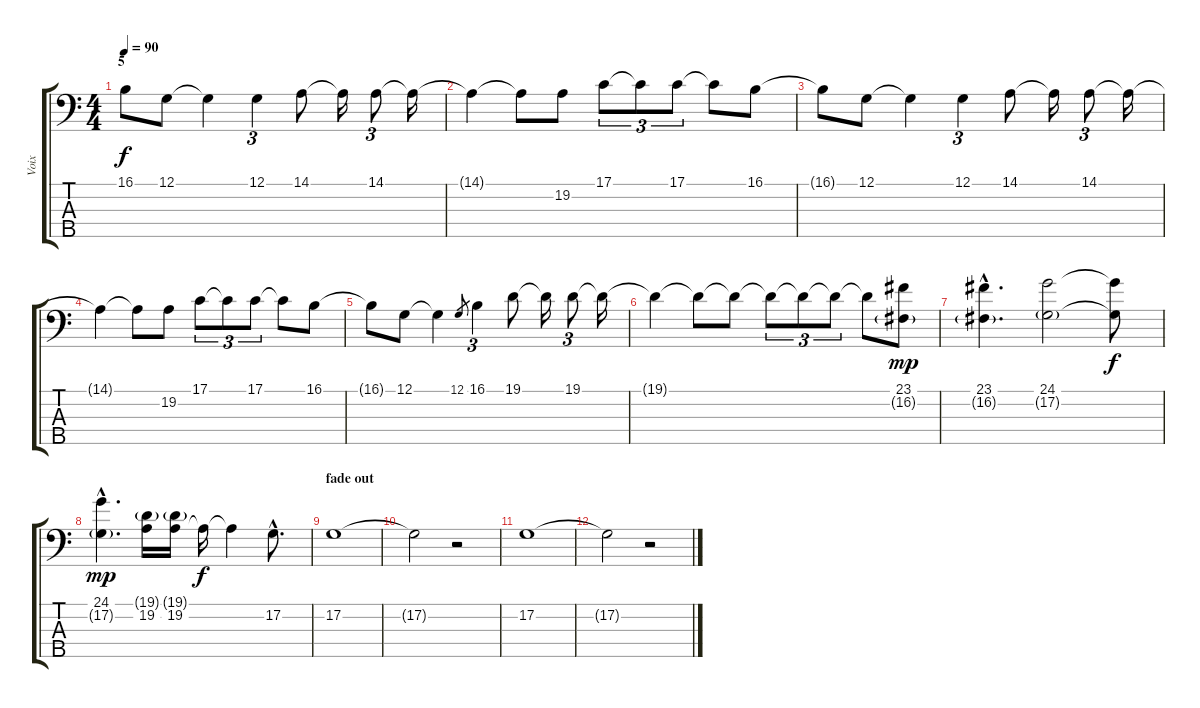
\track ("Voix" "Voix") {instrument flute}
\staff {score tabs}
\tuning (G2 D2 A1 E1 B0) {hide}
\ts (4 4)
\section ("" "5")
\tempo 90
\clef f4
\ks c
16.1{t}.8{dy f} 12.1.8 12.1{t}.4 12.1.4{tu (3 2)} 14.1.8 14.1{t}.16 14.1.8{tu (3 2)} 14.1{t}.16 |
14.1{t}.4 14.1{t}.8 19.2.8 17.1.8{tu (3 2)} 17.1{t}.8{tu (3 2)} 17.1.8{tu (3 2)} 17.1{t}.8 16.1.8 |
16.1{t}.8 12.1.8 12.1{t}.4 12.1.4{tu (3 2)} 14.1.8 14.1{t}.16 14.1.8{tu (3 2)} 14.1{t}.16 |
14.1{t}.4 14.1{t}.8 19.2.8 17.1.8{tu (3 2)} 17.1{t}.8{tu (3 2)} 17.1.8{tu (3 2)} 17.1{t}.8 16.1.8 |
16.1{t}.8 12.1.8 12.1{t}.4 12.1.8{gr} 16.1.4{tu (3 2)} 19.1.8 19.1{t}.16 19.1.8{tu (3 2)} 19.1{t}.16 |
19.1{t}.4 19.1{t}.8 19.1{t}.8 19.1{t}.8{tu (3 2)} 19.1{t}.8{tu (3 2)} 19.1{t}.8{tu (3 2)} 19.1{t}.8 (23.1 16.2{g}).8{dy mp} |
(23.1{hac} 16.2{g hac}).4{d} (24.1 17.2{g}).2 (24.1{t} 17.2{t}).8{dy f} |
(24.1{hac} 17.2{g hac}).4{d dy mp} (19.1{g} 19.2).16 (19.1{g} 19.2).16 19.2{t}.16{dy f} 19.2{t}.4 17.2{hac}.8{d} |
\section ("" "fade out")
17.2.1 |
17.2{t}.2 r.2 |
17.2.1 |
17.2{t}.2 r.2
